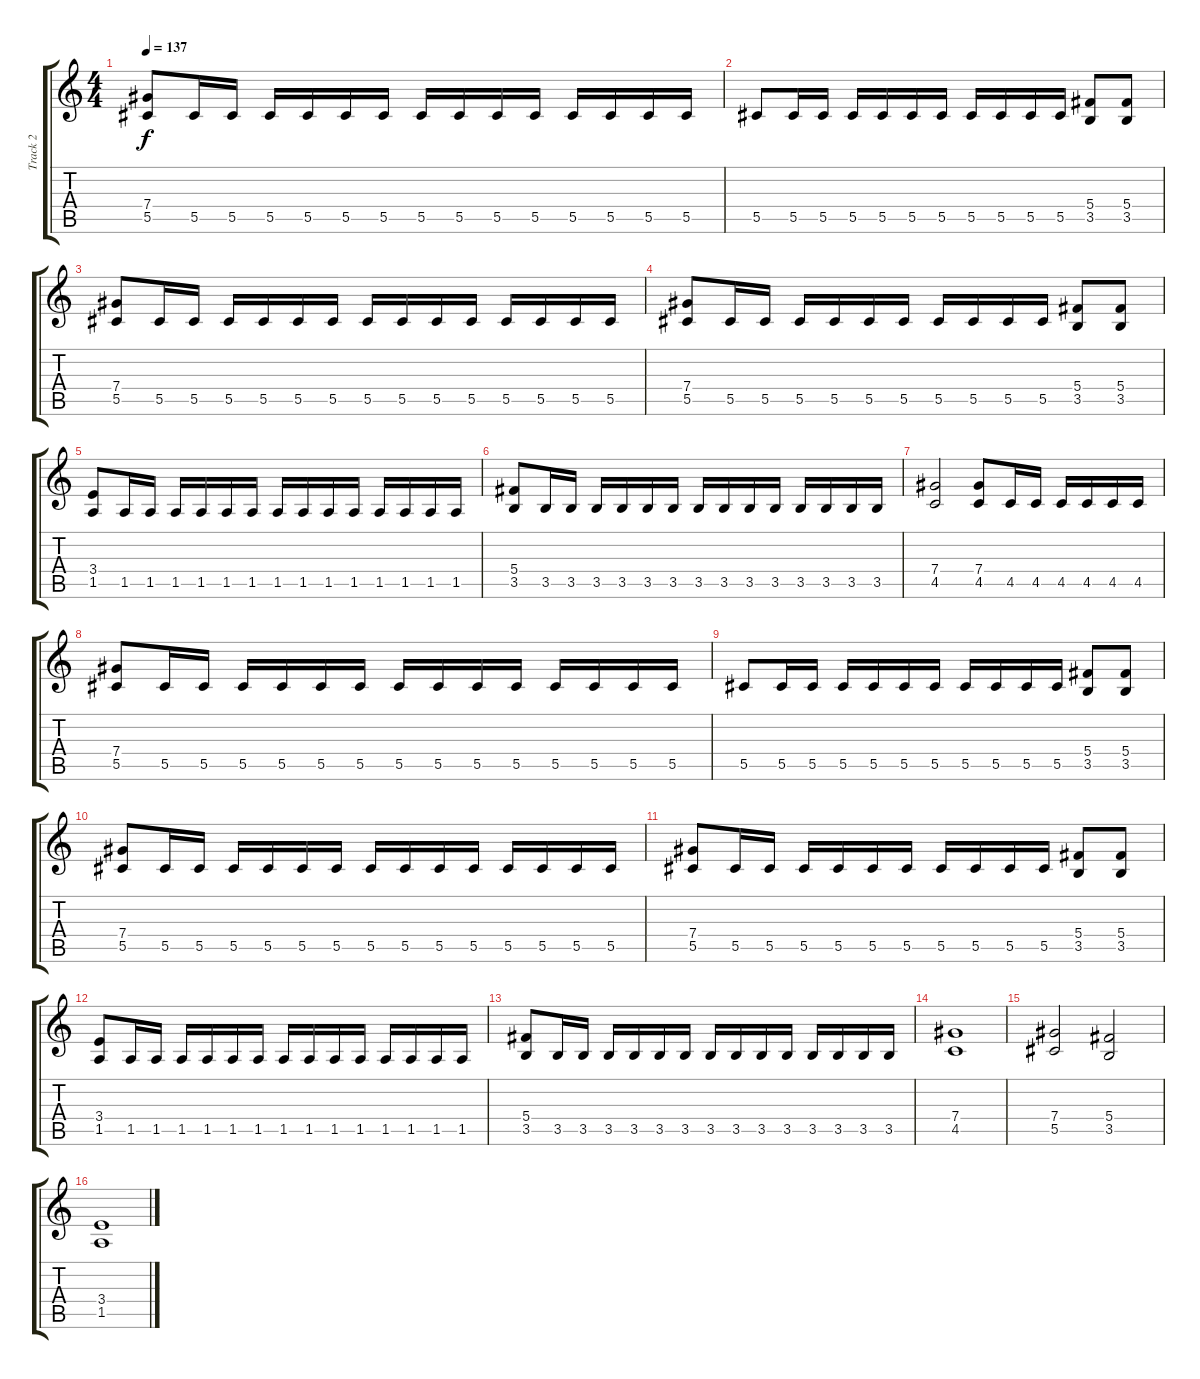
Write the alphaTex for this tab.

\track ("Track 2" "Track 2") {instrument distortionguitar}
\staff {score tabs}
\tuning (Eb4 Bb3 Gb3 Db3 Ab2 Eb2) {hide}
\ts (4 4)
\tempo 137
\clef g2
\ks c
(7.4 5.5).8{dy f} 5.5.16 5.5.16 5.5.16 5.5.16 5.5.16 5.5.16 5.5.16 5.5.16 5.5.16 5.5.16 5.5.16 5.5.16 5.5.16 5.5.16 |
5.5.8 5.5.16 5.5.16 5.5.16 5.5.16 5.5.16 5.5.16 5.5.16 5.5.16 5.5.16 5.5.16 (5.4 3.5).8 (5.4 3.5).8 |
(7.4 5.5).8 5.5.16 5.5.16 5.5.16 5.5.16 5.5.16 5.5.16 5.5.16 5.5.16 5.5.16 5.5.16 5.5.16 5.5.16 5.5.16 5.5.16 |
(7.4 5.5).8 5.5.16 5.5.16 5.5.16 5.5.16 5.5.16 5.5.16 5.5.16 5.5.16 5.5.16 5.5.16 (5.4 3.5).8 (5.4 3.5).8 |
(3.4 1.5).8 1.5.16 1.5.16 1.5.16 1.5.16 1.5.16 1.5.16 1.5.16 1.5.16 1.5.16 1.5.16 1.5.16 1.5.16 1.5.16 1.5.16 |
(5.4 3.5).8 3.5.16 3.5.16 3.5.16 3.5.16 3.5.16 3.5.16 3.5.16 3.5.16 3.5.16 3.5.16 3.5.16 3.5.16 3.5.16 3.5.16 |
(7.4 4.5).2 (7.4 4.5).8 4.5.16 4.5.16 4.5.16 4.5.16 4.5.16 4.5.16 |
(7.4 5.5).8 5.5.16 5.5.16 5.5.16 5.5.16 5.5.16 5.5.16 5.5.16 5.5.16 5.5.16 5.5.16 5.5.16 5.5.16 5.5.16 5.5.16 |
5.5.8 5.5.16 5.5.16 5.5.16 5.5.16 5.5.16 5.5.16 5.5.16 5.5.16 5.5.16 5.5.16 (5.4 3.5).8 (5.4 3.5).8 |
(7.4 5.5).8 5.5.16 5.5.16 5.5.16 5.5.16 5.5.16 5.5.16 5.5.16 5.5.16 5.5.16 5.5.16 5.5.16 5.5.16 5.5.16 5.5.16 |
(7.4 5.5).8 5.5.16 5.5.16 5.5.16 5.5.16 5.5.16 5.5.16 5.5.16 5.5.16 5.5.16 5.5.16 (5.4 3.5).8 (5.4 3.5).8 |
(3.4 1.5).8 1.5.16 1.5.16 1.5.16 1.5.16 1.5.16 1.5.16 1.5.16 1.5.16 1.5.16 1.5.16 1.5.16 1.5.16 1.5.16 1.5.16 |
(5.4 3.5).8 3.5.16 3.5.16 3.5.16 3.5.16 3.5.16 3.5.16 3.5.16 3.5.16 3.5.16 3.5.16 3.5.16 3.5.16 3.5.16 3.5.16 |
(7.4 4.5).1 |
(7.4 5.5).2 (5.4 3.5).2 |
(3.4 1.5).1
